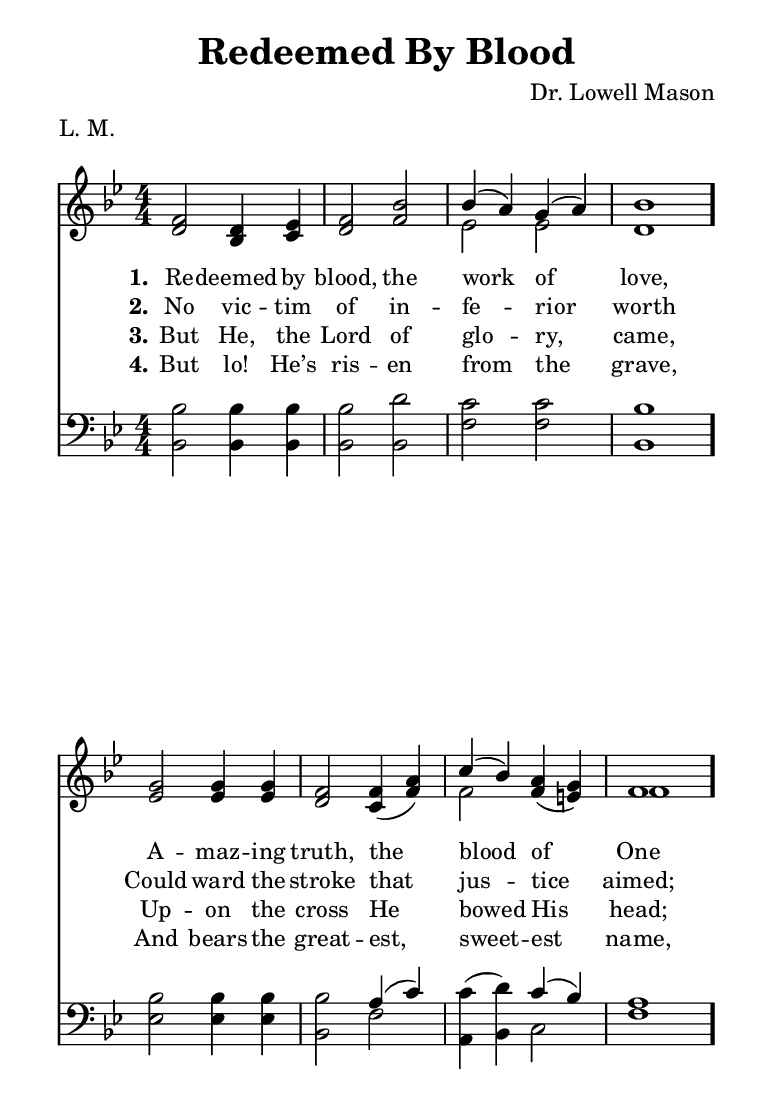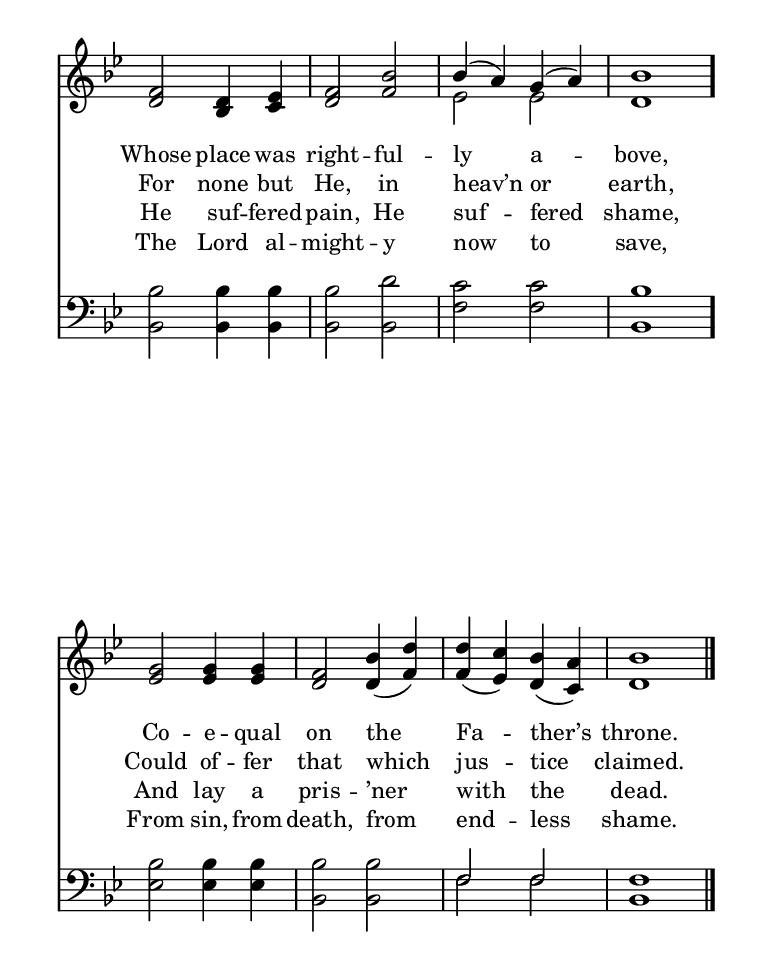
\include "common/global.ily"
\paper {
  \include "common/paper.ily"
  ragged-last-bottom = ##t
  systems-per-page = ##f
  system-count = #(cond (is-eogsized 2) (#t #f))
}

\header{
  hymnnumber = "9"
  title = "Redeemed By Blood"
  tunename = "Ernan"
  meter = "L. M."
  %poet = ""
  composer = "Dr. Lowell Mason"
  %copyright = ""
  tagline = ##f
}

patternA = { c2 c4 c4 | c2 c2 | c4( c4) c4( c4) | c1 } % Soprano lines 1, 3
patternB = { c2 c4 c4 | c2 c4( c4) | c4( c4) c4( c4) | c1 } % Soprano lines 2, 4 ; Alto line 4 ; Tenor line 2
patternC = { c2 c4 c4 | c2 c2 | c2 c2 | c1 } % Alto lines 1, 3 ; Tenor lines 1, 3, 4 ; Bass lines 1, 3, 4
patternD = { c2 c4 c4 | c2 c4( c4) | c2 c4( c4) | c1 } % Alto line 2
patternE = { c2 c4 c4 | c2 c2 | c4( c4) c2 | c1 } % Bass line 2

global = {
  \include "common/overrides.ily"
  \override Staff.TimeSignature.style = #'numbered
  \time 4/4
  \once \override Score.MetronomeMark.transparent = ##t
  \tempo 4 = 120
  \key bes \major
  \autoBeamOff
}

notesSoprano = {
\global
\relative c' {

  \changePitch \patternA { f d ees | f bes   | bes a g a | bes }
  \changePitch \patternB { g g g   | f f a   | c bes a g | f   }
  \changePitch \patternA { f d ees | f bes   | bes a g a | bes }
  \changePitch \patternB { g g g   | f bes d | d c bes a | bes }
	\bar "|."

}
}

notesAlto = {
\global
\relative e' {

  \changePitch \patternC { d bes c           | d f       | ees ees | d }
  \changePitch \patternD { ees ees ees       | d c f     | f f e   | f }
  \changePitch \patternC { d bes c           | d f       | ees ees | d }
  \changePitch \patternB { ees ees ees d d f | f ees d c | d       }

}
}

notesTenor = {
\global
\relative a {

  \changePitch \patternC { bes bes bes | bes d   | c c       | bes }
  \changePitch \patternB { bes bes bes | bes a c | c d c bes | a   }
  \changePitch \patternC { bes bes bes | bes d   | c c       | bes }
  \changePitch \patternC { bes bes bes | bes bes | f f       | f   }

}
}

notesBass = {
\global
\relative f {

  \changePitch \patternC { bes, bes bes | bes bes | f' f     | bes, }
  \changePitch \patternE { ees ees ees  | bes f'  | a, bes c | f    }
  \changePitch \patternC { bes, bes bes | bes bes | f' f     | bes, }
  \changePitch \patternC { ees ees ees  | bes bes | f' f     | bes, }

}
}

wordsA = \lyricmode {
\set stanza = "1."

  Re -- deemed by blood, the work of love, \bar "."
  A -- maz -- ing truth, the blood of One \bar "." \break
  Whose place was right -- ful -- ly a -- bove, \bar "."
  Co -- e -- qual on the Fa -- ther’s throne. \bar "."

}

wordsB = \lyricmode {
\set stanza = "2."

  No vic -- tim of in -- fe -- rior worth
  Could ward the stroke that jus -- tice aimed;
  For none but He, in heav’n or earth,
  Could of -- fer that which jus -- tice claimed.
}

wordsC = \lyricmode {
\set stanza = "3."

  But He, the Lord of glo -- ry, came,
  Up -- on the cross He bowed His head;
  He suf -- fered pain, He suf -- fered shame,
  And lay a pris -- ’ner with the dead.

}

wordsD = \lyricmode {
\set stanza = "4."

  But lo! He’s ris -- en from the grave,
  And bears the great -- est, sweet -- est name,
  The Lord al -- might -- y now to save,
  From sin, from death, from end -- less shame.

}


\score {
  \context ChoirStaff <<
    \context Staff = upper <<
      \set Staff.autoBeaming = ##f
      \set ChoirStaff.systemStartDelimiter = #'SystemStartBar
      \set ChoirStaff.printPartCombineTexts = ##f
      \partcombine #'(2 . 9) \notesSoprano \notesAlto
      \context NullVoice = sopranos { \voiceOne << \notesSoprano >> }
      \context NullVoice = altos { \voiceTwo << \notesAlto >> }
      \context Lyrics = one   \lyricsto sopranos \wordsA
      \context Lyrics = two   \lyricsto sopranos \wordsB
      \context Lyrics = three \lyricsto sopranos \wordsC
      \context Lyrics = four  \lyricsto sopranos \wordsD
      %\context Lyrics = five  \lyricsto sopranos \wordsE
    >>
    \context Staff = men <<
      \set Staff.autoBeaming = ##f
      \clef bass
      \set ChoirStaff.printPartCombineTexts = ##f
      \partcombine #'(2 . 9) \notesTenor \notesBass
      \context NullVoice = tenors { \voiceOne << \notesTenor >> }
      \context NullVoice = basses { \voiceTwo << \notesBass >> }
    >>
  >>
  \layout {
    \include "common/layout.ily"
    \context {
      \Lyrics
      % Compensate for wide lyrics by squashing things a bit
      \override LyricSpace.minimum-distance = #0.3
    }
  }
  \midi{
    \include "common/midi.ily"
  }
}

\version "2.19.49"  % necessary for upgrading to future LilyPond versions.

% vi:set et ts=2 sw=2 ai nocindent syntax=lilypond:
